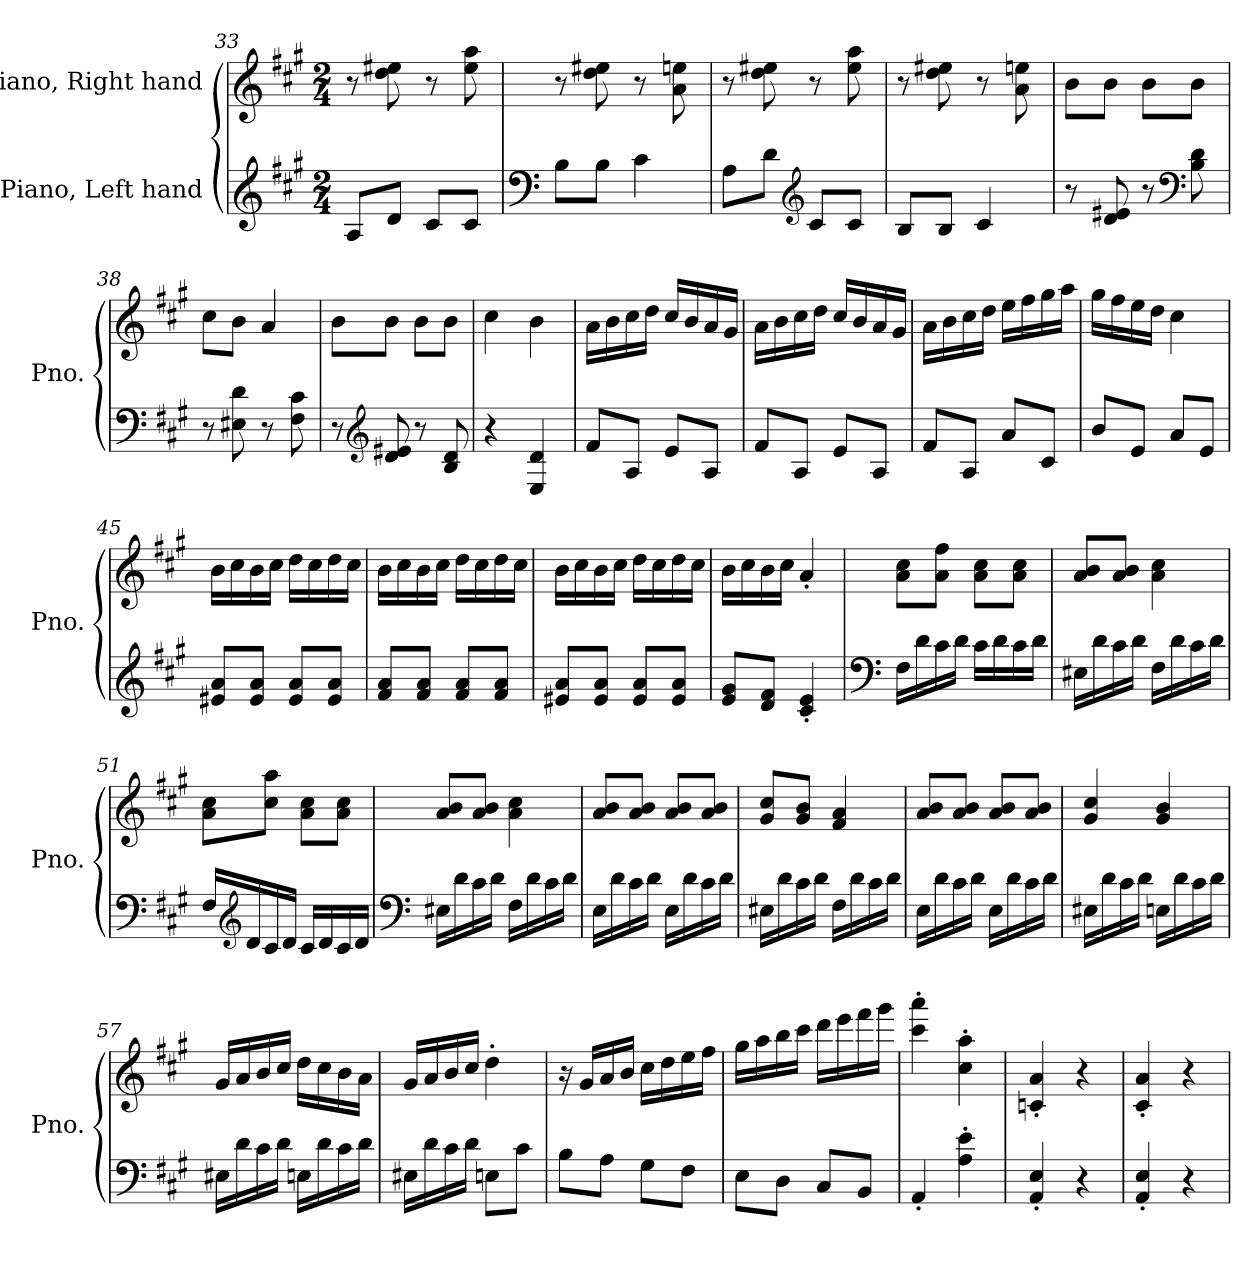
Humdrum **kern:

**kern	**kern
*part2	*part1
*staff2	*staff1
*I"Piano, Left hand	*I"Piano, Right hand
*I'Pno.	*I'Pno.
*clefG2	*clefG2
*k[f#c#g#]	*k[f#c#g#]
*M2/4	*M2/4
=33	=33
8A/L	8r
8d/J	8dd\ 8ee#X\
8c#/L	8r
8c#/J	8ee#\ 8aa\
=34	=34
*clefF4	*
8B\L	8r
8B\J	8dd\ 8ee#X\
4c#\	8r
.	8a\ 8een\
!!LO:PB:g=z
=35	=35
8A\L	8r
8d\J	8dd\ 8ee#X\
*clefG2	*
8c#/L	8r
8c#/J	8ee#\ 8aa\
=36	=36
8B/L	8r
8B/J	8dd\ 8ee#X\
4c#/	8r
.	8a\ 8een\
=37	=37
8r	8b\L
8d/ 8e#X/	8b\J
8r	8b\L
*clefF4	*
8B\ 8d\	8b\J
=38	=38
8r	8cc#\L
8E#X\ 8d\	8b\J
8r	4a/
8F#\ 8c#\	.
=39	=39
8r	8b\L
*clefG2	*
8d/ 8e#X/	8b\J
8r	8b\L
8B/ 8d/	8b\J
=40	=40
4r	4cc#\
4E/ 4d/	4b\
!!LO:LB:g=z
=41	=41
8f#/L	16a\LL
.	16b\
8A/J	16cc#\
.	16dd\JJ
8e/L	16cc#/LL
.	16b/
8A/J	16a/
.	16g#/JJ
=42	=42
8f#/L	16a\LL
.	16b\
8A/J	16cc#\
.	16dd\JJ
8e/L	16cc#/LL
.	16b/
8A/J	16a/
.	16g#/JJ
=43	=43
8f#/L	16a\LL
.	16b\
8A/J	16cc#\
.	16dd\JJ
8a/L	16ee\LL
.	16ff#\
8c#/J	16gg#\
.	16aa\JJ
=44	=44
8b/L	16gg#\LL
.	16ff#\
8e/J	16ee\
.	16dd\JJ
8a/L	4cc#\
8e/J	.
=45	=45
8e#X/ 8a/L	16b\LL
.	16cc#\
8e#/ 8a/J	16b\
.	16cc#\JJ
8e#/ 8a/L	16dd\LL
.	16cc#\
8e#/ 8a/J	16dd\
.	16cc#\JJ
!!LO:LB:g=z
=46	=46
8f#/ 8a/L	16b\LL
.	16cc#\
8f#/ 8a/J	16b\
.	16cc#\JJ
8f#/ 8a/L	16dd\LL
.	16cc#\
8f#/ 8a/J	16dd\
.	16cc#\JJ
=47	=47
8e#X/ 8a/L	16b\LL
.	16cc#\
8e#/ 8a/J	16b\
.	16cc#\JJ
8e#/ 8a/L	16dd\LL
.	16cc#\
8e#/ 8a/J	16dd\
.	16cc#\JJ
=48	=48
8e/ 8g#/L	16b\LL
.	16cc#\
8d/ 8f#/J	16b\
.	16cc#\JJ
4c#/' 4e/'	4a'/
=49	=49
*clefF4	*
16F#\LL	8a\ 8cc#\L
16d\	.
16c#\	8a\ 8ff#\J
16d\JJ	.
16c#\LL	8a\ 8cc#\L
16d\	.
16c#\	8a\ 8cc#\J
16d\JJ	.
!!LO:LB:g=z
=50	=50
16E#X\LL	8a/ 8b/L
16d\	.
16c#\	8a/ 8b/J
16d\JJ	.
16F#\LL	4a\ 4cc#\
16d\	.
16c#\	.
16d\JJ	.
=51	=51
16F#/LL	8a\ 8cc#\L
*clefG2	*
16d/	.
16c#/	8cc#\ 8aa\J
16d/JJ	.
16c#/LL	8a\ 8cc#\L
16d/	.
16c#/	8a\ 8cc#\J
16d/JJ	.
=52	=52
*clefF4	*
16E#X\LL	8a/ 8b/L
16d\	.
16c#\	8a/ 8b/J
16d\JJ	.
16F#\LL	4a\ 4cc#\
16d\	.
16c#\	.
16d\JJ	.
!!LO:LB:g=z
=53	=53
16E\LL	8a/ 8b/L
16d\	.
16c#\	8a/ 8b/J
16d\JJ	.
16E\LL	8a/ 8b/L
16d\	.
16c#\	8a/ 8b/J
16d\JJ	.
=54	=54
16E#X\LL	8g#/ 8cc#/L
16d\	.
16c#\	8g#/ 8b/J
16d\JJ	.
16F#\LL	4f#/ 4a/
16d\	.
16c#\	.
16d\JJ	.
=55	=55
16E\LL	8a/ 8b/L
16d\	.
16c#\	8a/ 8b/J
16d\JJ	.
16E\LL	8a/ 8b/L
16d\	.
16c#\	8a/ 8b/J
16d\JJ	.
=56	=56
16E#X\LL	4g#/ 4cc#/
16d\	.
16c#\	.
16d\JJ	.
16En\LL	4g#/ 4b/
16d\	.
16c#\	.
16d\JJ	.
!!LO:LB:g=z
=57	=57
16E#X\LL	16g#/LL
16d\	16a/
16c#\	16b/
16d\JJ	16cc#/JJ
16En\LL	16dd\LL
16d\	16cc#\
16c#\	16b\
16d\JJ	16a\JJ
=58	=58
16E#X\LL	16g#/LL
16d\	16a/
16c#\	16b/
16d\JJ	16cc#/JJ
8En\L	4dd'\
8c#\J	.
=59	=59
8B\L	16r
.	16g#/LL
8A\J	16a/
.	16b/JJ
8G#\L	16cc#\LL
.	16dd\
8F#\J	16ee\
.	16ff#\JJ
=60	=60
8E\L	16gg#\LL
.	16aa\
8D\J	16bb\
.	16ccc#\JJ
8C#/L	16ddd\LL
.	16eee\
8BB/J	16fff#\
.	16ggg#\JJ
!!LO:PB:g=z
=61	=61
4AA'/	4ccc#\' 4aaa\'
4A\' 4e\'	4cc#\' 4aa\'
=62	=62
4AA/' 4E/'	4cn/' 4a/'
4r	4r
=63	=63
4AA/' 4E/'	4c#/' 4a/'
4r	4r
=	=
*-	*-
